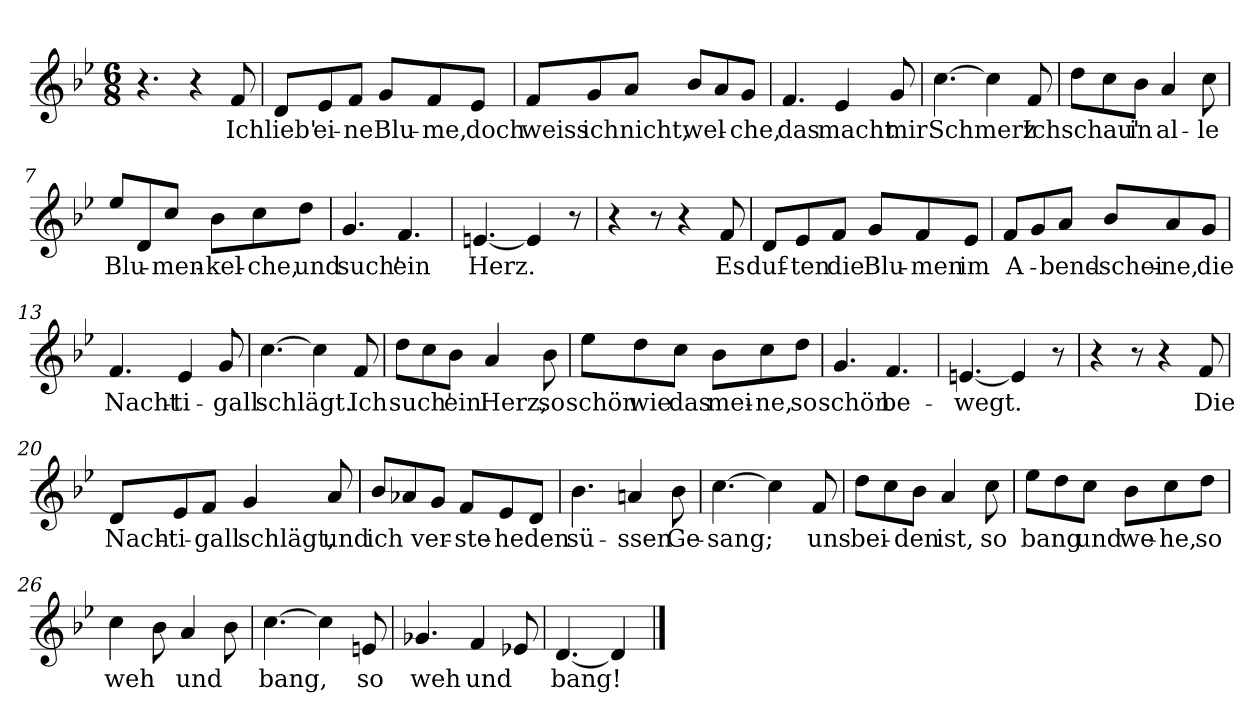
**kern	**text
*part1	*part1
*staff1	*staff1
*clefG2	*
*k[b-e-]	*
*M6/8	*
=1	=1
4.r	.
4r	.
!	!LO:LY:b
8f/	Ich
=2	=2
!	!LO:LY:b
8d/L	lieb'
!	!LO:LY:b
8e-/	ei-
!	!LO:LY:b
8f/J	-ne
!	!LO:LY:b
8g/L	Blu-
!	!LO:LY:b
8f/	-me,
!	!LO:LY:b
8e-/J	doch
=3	=3
!	!LO:LY:b
8f/L	weiss
!	!LO:LY:b
8g/	ich
!	!LO:LY:b
8a/J	nicht,
!	!LO:LY:b
8b-/L	wel-
8a/	.
!	!LO:LY:b
8g/J	-che,
=4	=4
!	!LO:LY:b
4.f/	das
!	!LO:LY:b
4e-/	macht
!	!LO:LY:b
8g/	mir
=5	=5
!	!LO:LY:b
[4.cc\	Schmerz
4cc\]	.
!	!LO:LY:b
8f/	Ich
=6	=6
!	!LO:LY:b
8dd\L	schau'
8cc\	.
!	!LO:LY:b
8b-\J	in
!	!LO:LY:b
4a/	al-
!	!LO:LY:b
8cc\	-le
!!LO:LB:g=z
=7	=7
!	!LO:LY:b
8ee-/L	Blu-
8d/	.
!	!LO:LY:b
8cc/J	-men-
!	!LO:LY:b
8b-\L	-kel-
!	!LO:LY:b
8cc\	-che,
!	!LO:LY:b
8dd\J	und
=8	=8
!	!LO:LY:b
4.g/	such'
!	!LO:LY:b
4.f/	ein
=9	=9
!	!LO:LY:b
[4.en/	Herz.
4e/]	.
8r	.
=10	=10
4r	.
8r	.
4r	.
!	!LO:LY:b
8f/	Es
=11	=11
!	!LO:LY:b
8d/L	duf-
!	!LO:LY:b
8e-/	-ten
!	!LO:LY:b
8f/J	die
!	!LO:LY:b
8g/L	Blu-
!	!LO:LY:b
8f/	-men
!	!LO:LY:b
8e-/J	im
=12	=12
!	!LO:LY:b
8f/L	A-
8g/	.
!	!LO:LY:b
8a/J	-bend-
!	!LO:LY:b
8b-/L	-schei-
!	!LO:LY:b
8a/	-ne,
!	!LO:LY:b
8g/J	die
=13	=13
!	!LO:LY:b
4.f/	Nacht-
!	!LO:LY:b
4e-/	-ti-
!	!LO:LY:b
8g/	-gall
!!LO:LB:g=z
=14	=14
!	!LO:LY:b
[4.cc\	schlägt.
4cc\]	.
!	!LO:LY:b
8f/	Ich
=15	=15
!	!LO:LY:b
8dd\L	such'
8cc\	.
!	!LO:LY:b
8b-\J	ein
!	!LO:LY:b
4a/	Herz,
!	!LO:LY:b
8b-\	so
=16	=16
!	!LO:LY:b
8ee-\L	schön
!	!LO:LY:b
8dd\	wie
!	!LO:LY:b
8cc\J	das
!	!LO:LY:b
8b-\L	mei-
!	!LO:LY:b
8cc\	-ne,
!	!LO:LY:b
8dd\J	so
=17	=17
!	!LO:LY:b
4.g/	schön
!	!LO:LY:b
4.f/	be-
=18	=18
!	!LO:LY:b
[4.en/	-wegt.
4e/]	.
8r	.
=19	=19
4r	.
8r	.
4r	.
!	!LO:LY:b
8f/	Die
=20	=20
!	!LO:LY:b
8d/L	Nach-
!	!LO:LY:b
8e-/	-ti-
!	!LO:LY:b
8f/J	-gall
!	!LO:LY:b
4g/	schlägt,
!	!LO:LY:b
8a/	und
!!LO:LB:g=z
=21	=21
!	!LO:LY:b
8b-/L	ich
8a-X/	.
!	!LO:LY:b
8g/J	ver-
!	!LO:LY:b
8f/L	-ste-
!	!LO:LY:b
8e-/	-he
!	!LO:LY:b
8d/J	den
=22	=22
!	!LO:LY:b
4.b-\	sü-
!	!LO:LY:b
4an/	-ssen
!	!LO:LY:b
8b-\	Ge-
=23	=23
!	!LO:LY:b
[4.cc\	-sang;
4cc\]	.
!	!LO:LY:b
8f/	uns
=24	=24
!	!LO:LY:b
8dd\L	bei-
8cc\	.
!	!LO:LY:b
8b-\J	-den
!	!LO:LY:b
4a/	ist,
!	!LO:LY:b
8cc\	so
=25	=25
!	!LO:LY:b
8ee-\L	bang
8dd\	.
!	!LO:LY:b
8cc\J	und
!	!LO:LY:b
8b-\L	we-
!	!LO:LY:b
8cc\	-he,
!	!LO:LY:b
8dd\J	so
=26	=26
!	!LO:LY:b
4cc\	weh
8b-\	.
!	!LO:LY:b
4a/	und
8b-\	.
=27	=27
!	!LO:LY:b
[4.cc\	bang,
4cc\]	.
!	!LO:LY:b
8en/	so
=28	=28
!	!LO:LY:b
4.g-X/	weh
!	!LO:LY:b
4f/	und
8e-X/	.
!!LO:LB:g=z
=29	=29
!	!LO:LY:b
[4.d/	bang!
4d/]	.
==	==
*-	*-
